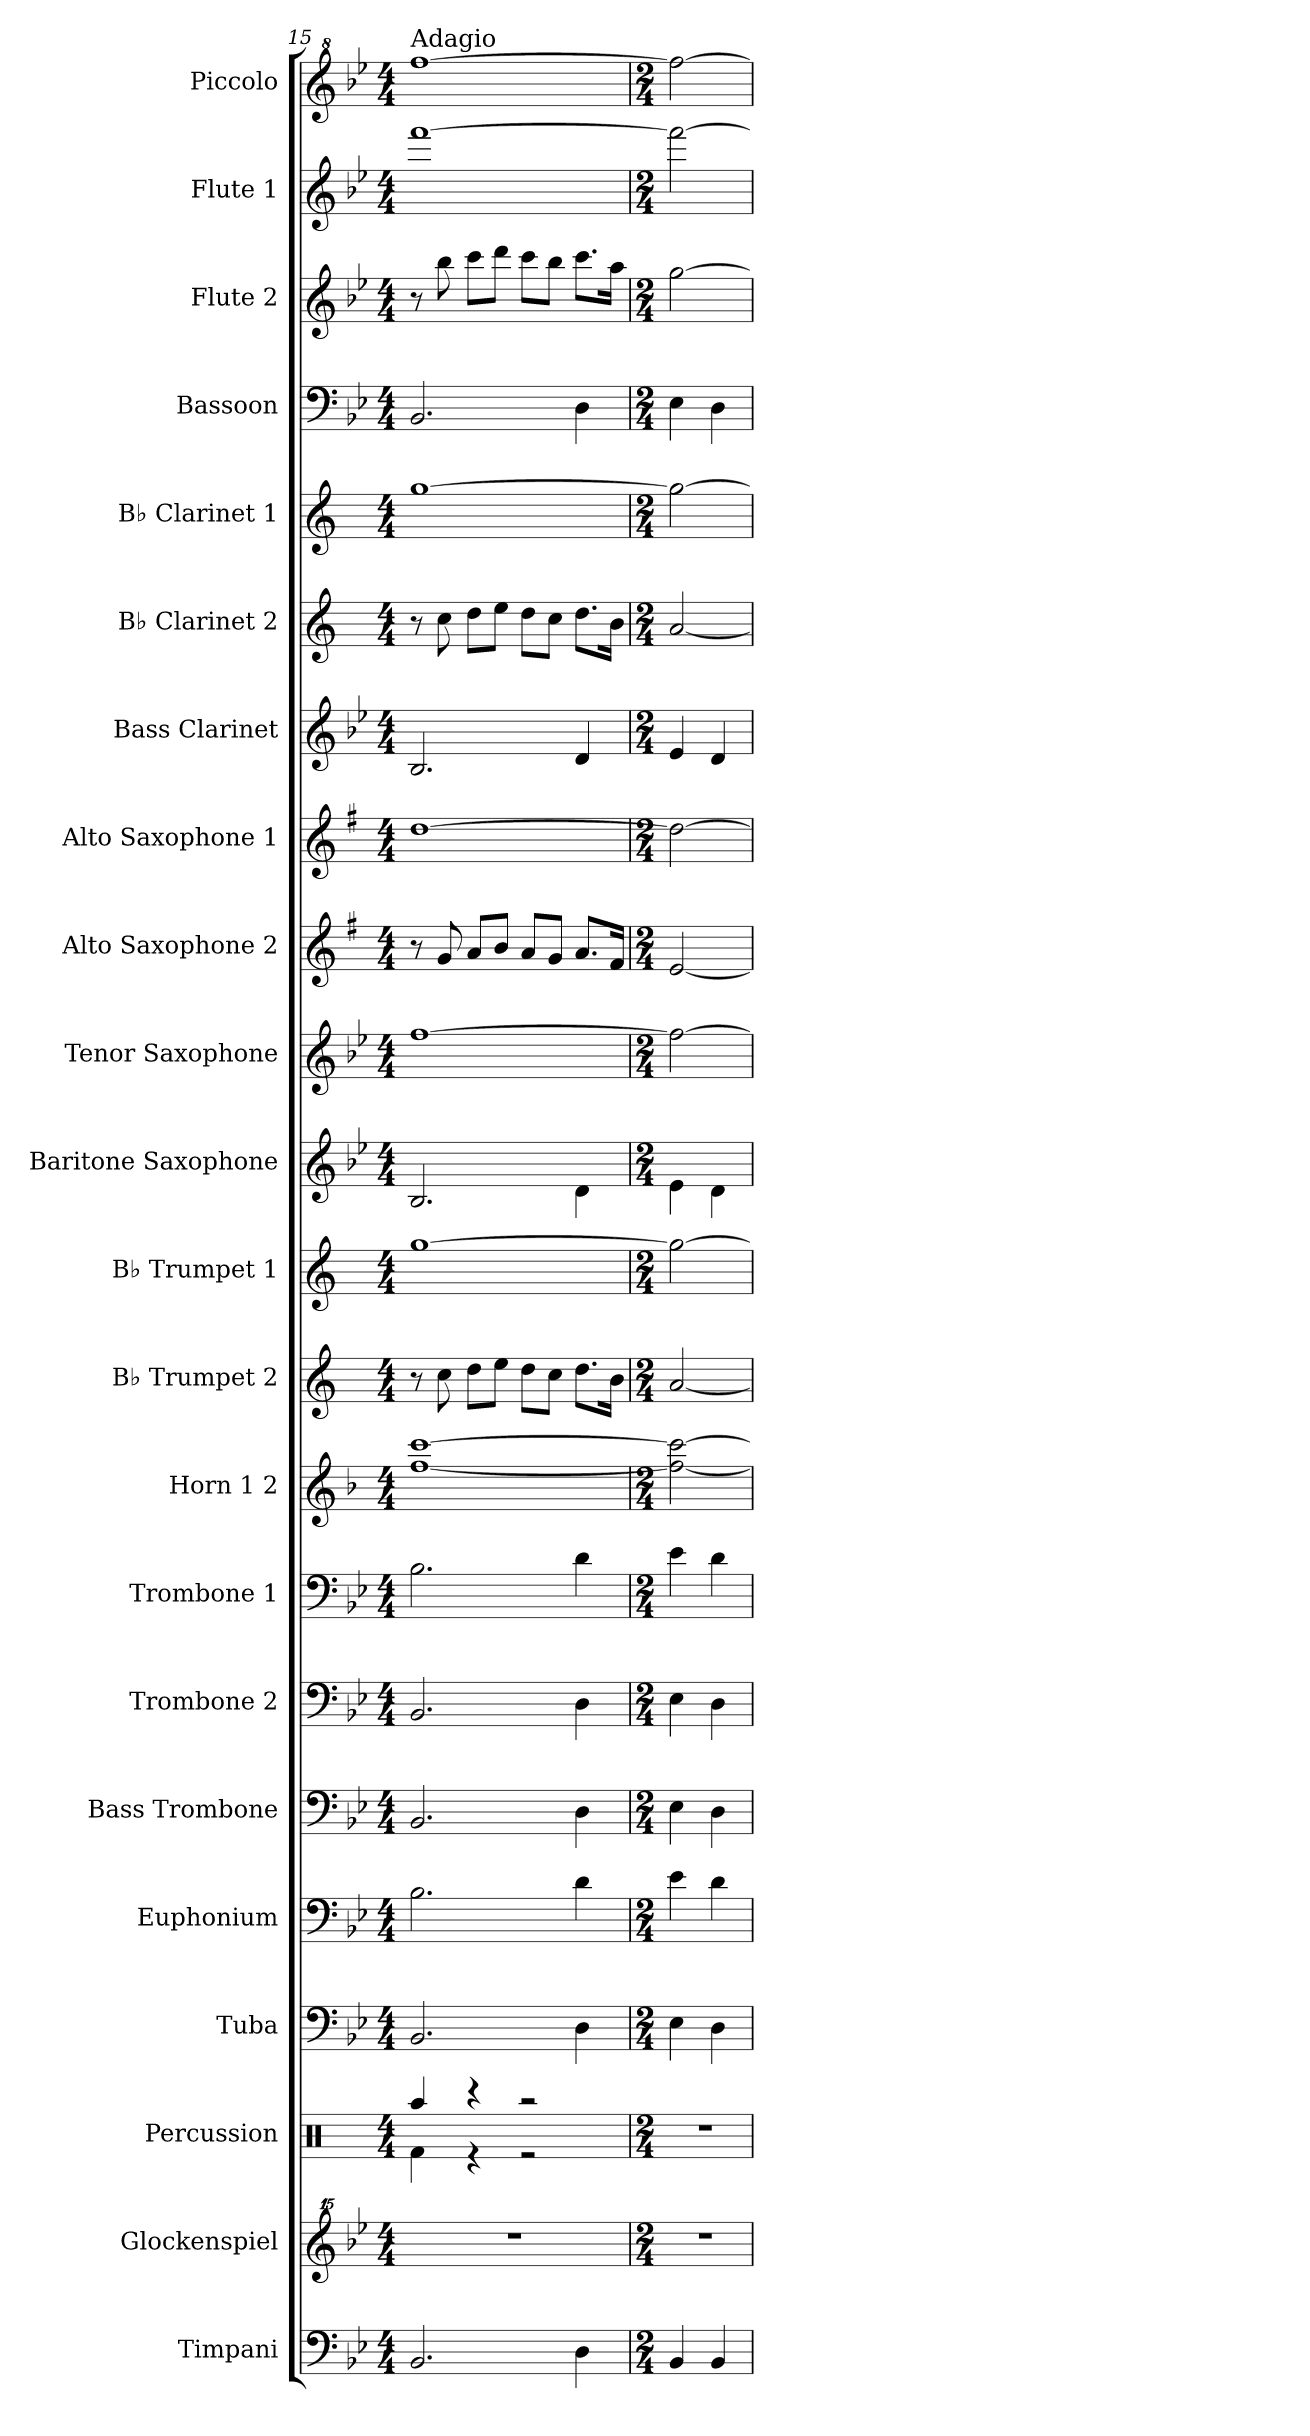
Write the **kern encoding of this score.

**kern	**kern	**kern	**kern	**kern	**kern	**kern	**kern	**kern	**kern	**kern	**kern	**kern	**kern	**kern	**kern	**kern	**kern	**kern	**kern	**kern	**kern
*part22	*part21	*part20	*part19	*part18	*part17	*part16	*part15	*part14	*part13	*part12	*part11	*part10	*part9	*part8	*part7	*part6	*part5	*part4	*part3	*part2	*part1
*staff22	*staff21	*staff20	*staff19	*staff18	*staff17	*staff16	*staff15	*staff14	*staff13	*staff12	*staff11	*staff10	*staff9	*staff8	*staff7	*staff6	*staff5	*staff4	*staff3	*staff2	*staff1
*I"Timpani	*I"Glockenspiel	*I"Percussion	*I"Tuba	*I"Euphonium	*I"Bass Trombone	*I"Trombone 2	*I"Trombone 1	*I"Horn 1 2	*I"B♭ Trumpet 2	*I"B♭ Trumpet 1	*I"Baritone Saxophone	*I"Tenor Saxophone	*I"Alto Saxophone 2	*I"Alto Saxophone 1	*I"Bass Clarinet	*I"B♭ Clarinet 2	*I"B♭ Clarinet 1	*I"Bassoon	*I"Flute 2	*I"Flute 1	*I"Piccolo
*I'Timp.	*I'Glk.	*I'Perc.	*I'Tu.	*I'Eu.	*I'B. Trb.	*I'Trb. 2	*I'Trb. 1	*I'Hn. 1 2	*I'Tpt. 2	*I'Tpt. 1	*I'Bar. Sax.	*I'T. Sax.	*I'A. Sax. 2	*I'A. Sax. 1	*I'B. Cl.	*I'B♭ Cl. 2	*I'B♭ Cl. 1	*I'Bsn.	*I'Fl. 2	*I'Fl. 1	*I'Picc.
*clefF4	*clefG^^2	*clefX	*clefF4	*clefF4	*clefF4	*clefF4	*clefF4	*clefG2	*clefG2	*clefG2	*clefG2	*clefG2	*clefG2	*clefG2	*clefG2	*clefG2	*clefG2	*clefF4	*clefG2	*clefG2	*clefG^2
*	*	*	*	*	*	*	*	*ITrd4c7	*ITrd1c2	*ITrd1c2	*ITrd12c21	*ITrd8c14	*ITrd5c9	*ITrd5c9	*ITrd8c14	*ITrd1c2	*ITrd1c2	*	*	*	*ITrd-7c-12
*k[b-e-]	*k[b-e-]	*k[]	*k[b-e-]	*k[b-e-]	*k[b-e-]	*k[b-e-]	*k[b-e-]	*k[b-e-]	*k[b-e-]	*k[b-e-]	*k[b-e-]	*k[b-e-]	*k[b-e-]	*k[b-e-]	*k[b-e-]	*k[b-e-]	*k[b-e-]	*k[b-e-]	*k[b-e-]	*k[b-e-]	*k[b-e-]
*B-:	*B-:	*C:	*B-:	*B-:	*B-:	*B-:	*B-:	*B-:	*B-:	*B-:	*B-:	*B-:	*B-:	*B-:	*B-:	*B-:	*B-:	*B-:	*B-:	*B-:	*B-:
*M4/4	*M4/4	*M4/4	*M4/4	*M4/4	*M4/4	*M4/4	*M4/4	*M4/4	*M4/4	*M4/4	*M4/4	*M4/4	*M4/4	*M4/4	*M4/4	*M4/4	*M4/4	*M4/4	*M4/4	*M4/4	*M4/4
=15	=15	=15	=15	=15	=15	=15	=15	=15	=15	=15	=15	=15	=15	=15	=15	=15	=15	=15	=15	=15	=15
*	*	*^	*	*	*	*	*	*	*	*	*	*	*	*	*	*	*	*	*	*	*
!	!	!	!	!	!	!	!	!	!	!	!	!	!	!	!	!	!	!	!	!	!	!LO:TX:a:t=Adagio
2.BB-/	1r	4Raa/	4Rf\	2.BB-/	2.B-\	2.BB-/	2.BB-/	2.B-\	[1b- [1ff	8r	[1ff	2.BB-/	[1f	8r	[1f	2.BB-/	8r	[1ff	2.BB-/	8r	[1fff	[1ffff
.	.	.	.	.	.	.	.	.	.	8b-\	.	.	.	8B-/	.	.	8b-\	.	.	8bb-\	.	.
.	.	4r	4r	.	.	.	.	.	.	8cc\L	.	.	.	8c/L	.	.	8cc\L	.	.	8ccc\L	.	.
.	.	.	.	.	.	.	.	.	.	8dd\J	.	.	.	8d/J	.	.	8dd\J	.	.	8ddd\J	.	.
.	.	2r	2r	.	.	.	.	.	.	8cc\L	.	.	.	8c/L	.	.	8cc\L	.	.	8ccc\L	.	.
.	.	.	.	.	.	.	.	.	.	8b-\J	.	.	.	8B-/J	.	.	8b-\J	.	.	8bb-\J	.	.
4D\	.	.	.	4D\	4d\	4D\	4D\	4d\	.	8.cc\L	.	4D\	.	8.c/L	.	4D/	8.cc\L	.	4D\	8.ccc\L	.	.
.	.	.	.	.	.	.	.	.	.	16a\Jk	.	.	.	16A/Jk	.	.	16a\Jk	.	.	16aa\Jk	.	.
*	*	*v	*v	*	*	*	*	*	*	*	*	*	*	*	*	*	*	*	*	*	*	*
=16	=16	=16	=16	=16	=16	=16	=16	=16	=16	=16	=16	=16	=16	=16	=16	=16	=16	=16	=16	=16	=16
*M2/4	*M2/4	*M2/4	*M2/4	*M2/4	*M2/4	*M2/4	*M2/4	*M2/4	*M2/4	*M2/4	*M2/4	*M2/4	*M2/4	*M2/4	*M2/4	*M2/4	*M2/4	*M2/4	*M2/4	*M2/4	*M2/4
4BB-/	2r	2r	4E-\	4e-\	4E-\	4E-\	4e-\	2b-\_ 2ff\_	[2g/	2ff\_	4E-\	2f\_	[2G/	2f\_	4E-/	[2g/	2ff\_	4E-\	[2gg\	2fff\_	2ffff\_
4BB-/	.	.	4D\	4d\	4D\	4D\	4d\	.	.	.	4D\	.	.	.	4D/	.	.	4D\	.	.	.
=	=	=	=	=	=	=	=	=	=	=	=	=	=	=	=	=	=	=	=	=	=
*-	*-	*-	*-	*-	*-	*-	*-	*-	*-	*-	*-	*-	*-	*-	*-	*-	*-	*-	*-	*-	*-
